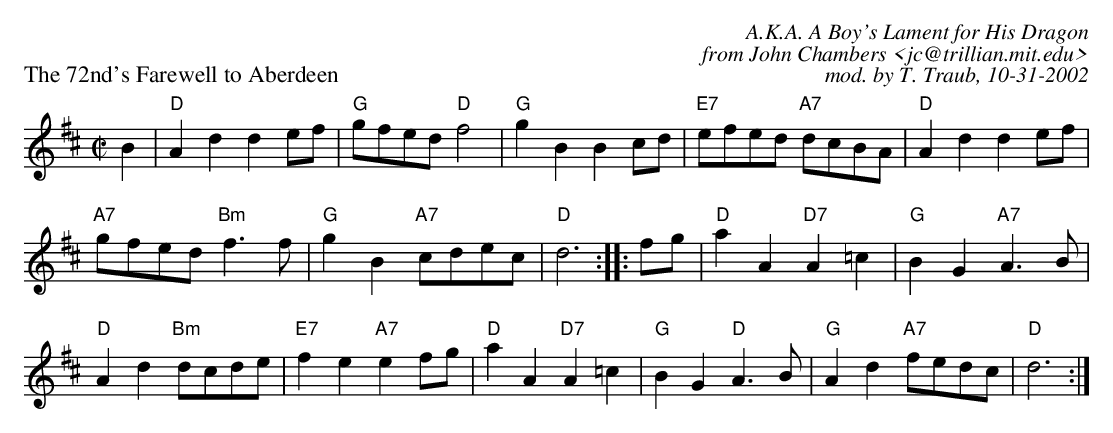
X:1
P: The 72nd's Farewell to Aberdeen
C: A.K.A. A Boy's Lament for His Dragon
C: from John Chambers <jc@trillian.mit.edu>
C: mod. by T. Traub, 10-31-2002
M: C|
L: 1/8
K: D
   B2 \
| "D"A2d2 d2ef | "G"gfed "D"f4 | "G"g2B2 B2cd | "E7"efed "A7"dcBA | \
"D"A2d2 d2ef |
"A7"gfed "Bm"f3f | "G"g2B2 "A7"cdec | "D"d6 :|\
|: fg \
| "D"a2A2 "D7"A2=c2 | "G"B2G2 "A7"A3B |
"D"A2d2 "Bm"dcde | "E7"f2e2 "A7"e2fg | \
"D"a2A2 "D7"A2=c2 | "G"B2G2 "D"A3B | "G"A2d2 "A7"fedc | "D"d6 :|
